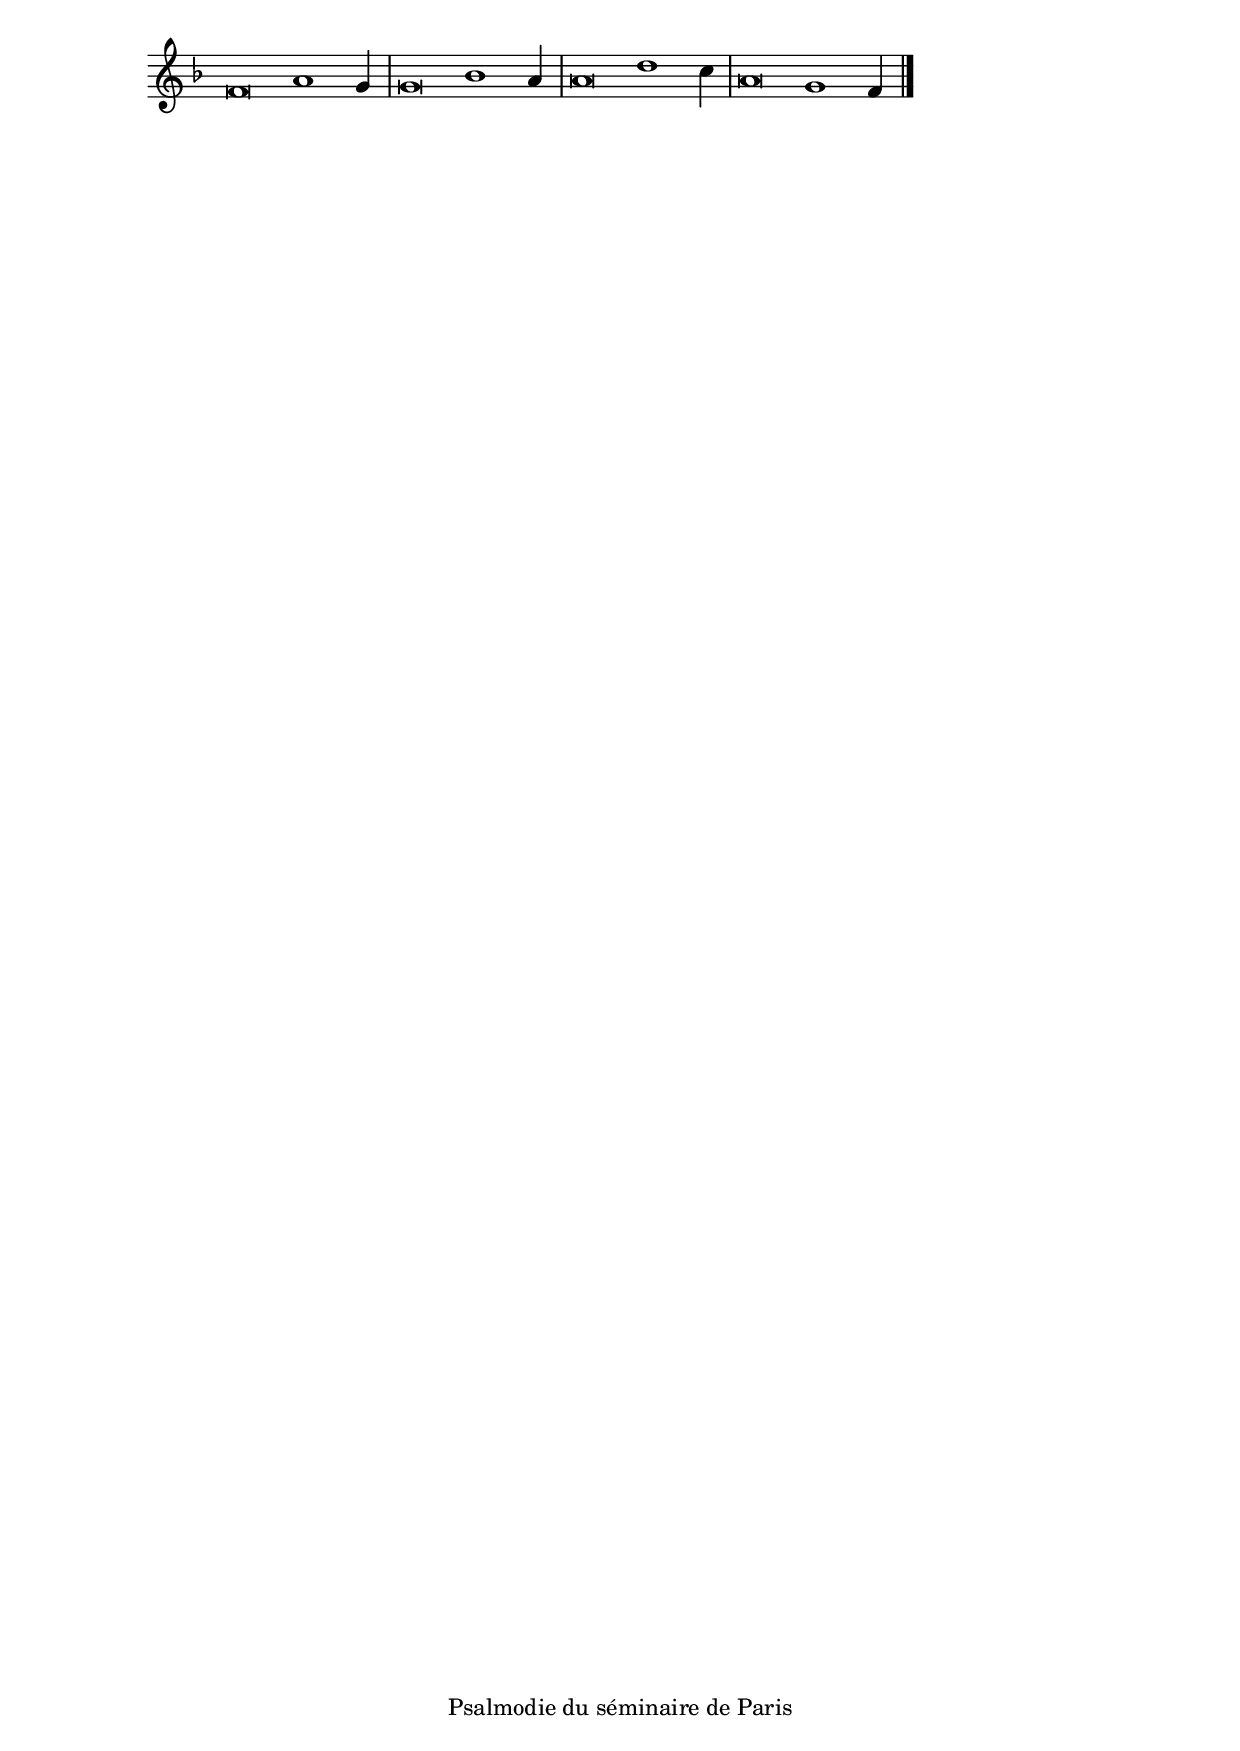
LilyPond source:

\version "2.20.0"
\language "italiano"

stemOff = \hide Staff.Stem
stemOn  = \undo \stemOff

\header {
  %title = "Psaume 131 I"
  %tagline = ##f
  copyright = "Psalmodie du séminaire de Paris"
}

\score {
  \new Staff \with { \remove "Time_signature_engraver" }
  \relative
  {
    \key fa \major
    \cadenzaOn
    \stemOff fa'\breve la1 \stemOn sol4
    \bar "|"
    \stemOff sol\breve sib1 \stemOn la4
    \bar "|"
    \stemOff la\breve re1 \stemOn do4
    \bar "|"
    \stemOff la\breve sol1 \stemOn fa4
    \bar "|."
  }
}